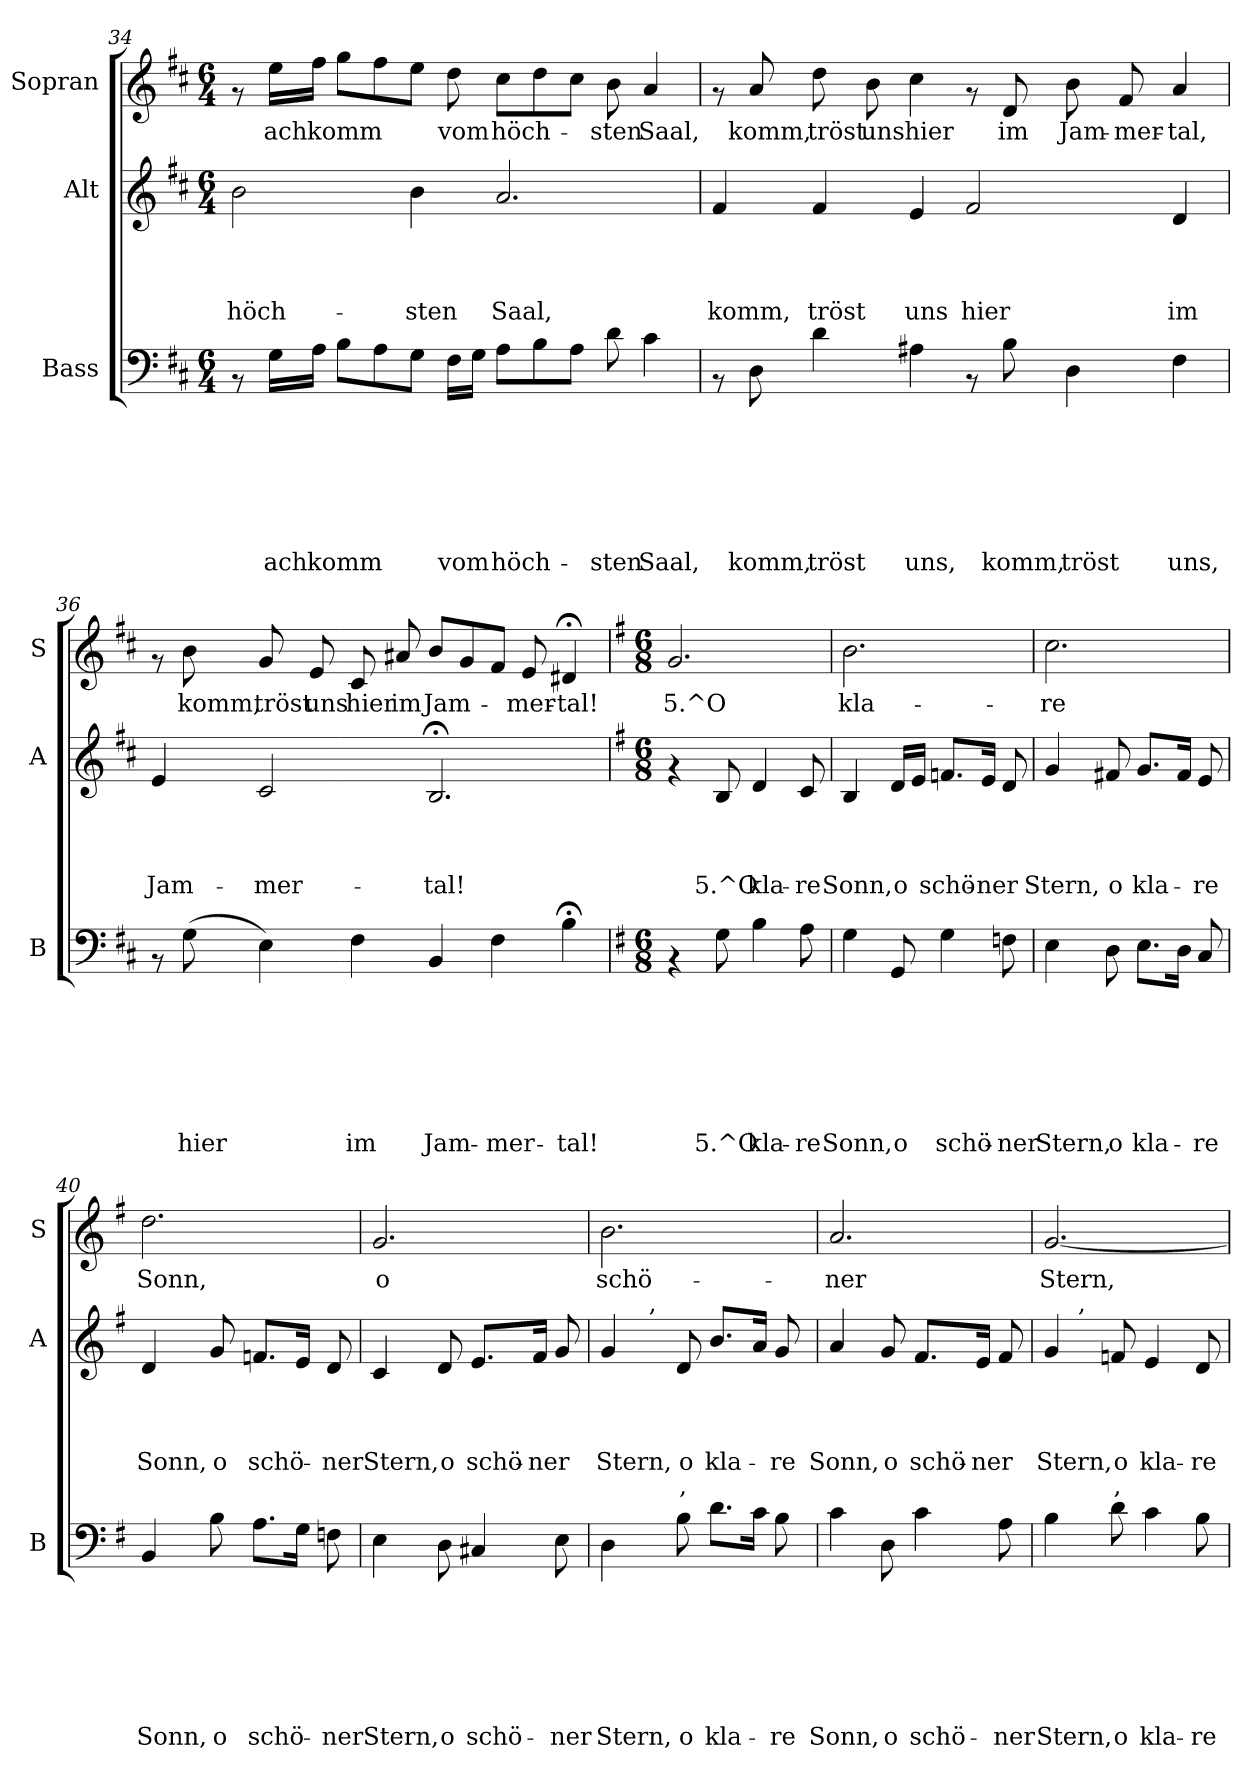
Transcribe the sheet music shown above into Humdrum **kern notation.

**kern	**text	**text	**text	**text	**text	**text	**text	**kern	**text	**text	**text	**text	**text	**kern	**text
*part3	*part3	*part3	*part3	*part3	*part3	*part3	*part3	*part2	*part2	*part2	*part2	*part2	*part2	*part1	*part1
*staff3	*staff3	*staff3	*staff3	*staff3	*staff3	*staff3	*staff3	*staff2	*staff2	*staff2	*staff2	*staff2	*staff2	*staff1	*staff1
*I"Bass	*	*	*	*	*	*	*	*I"Alt	*	*	*	*	*	*I"Sopran	*
*I'B	*	*	*	*	*	*	*	*I'A	*	*	*	*	*	*I'S	*
*clefF4	*	*	*	*	*	*	*	*clefG2	*	*	*	*	*	*clefG2	*
*k[f#c#]	*	*	*	*	*	*	*	*k[f#c#]	*	*	*	*	*	*k[f#c#]	*
*D:	*	*	*	*	*	*	*	*D:	*	*	*	*	*	*D:	*
*M6/4	*	*	*	*	*	*	*	*M6/4	*	*	*	*	*	*M6/4	*
=34	=34	=34	=34	=34	=34	=34	=34	=34	=34	=34	=34	=34	=34	=34	=34
!	!	!	!	!	!	!	!	!	!	!	!	!LO:LY:b:rj	!	!	!
8rAA	.	.	.	.	.	.	.	2b\	.	.	.	höch-	.	8rf	.
!	!	!	!	!	!	!	!LO:LY:b:rj	!	!	!	!	!	!	!	!LO:LY:b:rj
16G\LL	.	.	.	.	.	.	ach	.	.	.	.	.	.	16ee\LL	ach
!	!	!	!	!	!	!	!LO:LY:b:rj	!	!	!	!	!	!	!	!LO:LY:b:rj
16A\JJ	.	.	.	.	.	.	komm	.	.	.	.	.	.	16ff#\JJ	komm
8B\L	.	.	.	.	.	.	.	.	.	.	.	.	.	8gg\L	.
8A\	.	.	.	.	.	.	.	.	.	.	.	.	.	8ff#\	.
!	!	!	!	!	!	!	!	!	!	!	!	!LO:LY:b:rj	!	!	!
8G\J	.	.	.	.	.	.	.	4b\	.	.	.	-sten	.	8ee\J	.
!	!	!	!	!	!	!	!LO:LY:b:rj	!	!	!	!	!	!	!	!LO:LY:b:rj
16F#\LL	.	.	.	.	.	.	vom	.	.	.	.	.	.	8dd\	vom
16G\JJ	.	.	.	.	.	.	.	.	.	.	.	.	.	.	.
!	!	!	!	!	!	!	!LO:LY:b:rj	!	!	!	!	!LO:LY:b:rj	!	!	!LO:LY:b:rj
8A\L	.	.	.	.	.	.	höch-	2.a/	.	.	.	Saal,	.	8cc#\L	höch-
8B\	.	.	.	.	.	.	.	.	.	.	.	.	.	8dd\	.
8A\J	.	.	.	.	.	.	.	.	.	.	.	.	.	8cc#\J	.
!	!	!	!	!	!	!	!LO:LY:b:rj	!	!	!	!	!	!	!	!LO:LY:b:rj
8d\	.	.	.	.	.	.	-sten	.	.	.	.	.	.	8b\	-sten
!	!	!	!	!	!	!	!LO:LY:b:rj	!	!	!	!	!	!	!	!LO:LY:b:rj
4c#\	.	.	.	.	.	.	Saal,	.	.	.	.	.	.	4a/	Saal,
!!LO:PB:g=z
=35	=35	=35	=35	=35	=35	=35	=35	=35	=35	=35	=35	=35	=35	=35	=35
!	!	!	!	!	!	!	!	!	!	!	!	!LO:LY:b:rj	!	!	!
8rAA	.	.	.	.	.	.	.	4f#/	.	.	.	komm,	.	8rf	.
!	!	!	!	!	!	!	!LO:LY:b:rj	!	!	!	!	!	!	!	!LO:LY:b:rj
8D\	.	.	.	.	.	.	komm,	.	.	.	.	.	.	8a/	komm,
!	!	!	!	!	!	!	!LO:LY:b:rj	!	!	!	!	!LO:LY:b:rj	!	!	!LO:LY:b:rj
4d\	.	.	.	.	.	.	tröst	4f#/	.	.	.	tröst	.	8dd\	tröst
!	!	!	!	!	!	!	!	!	!	!	!	!	!	!	!LO:LY:b:rj
.	.	.	.	.	.	.	.	.	.	.	.	.	.	8b\	uns
!	!	!	!	!	!	!	!LO:LY:b:rj	!	!	!	!	!LO:LY:b:rj	!	!	!LO:LY:b:rj
4A#X\	.	.	.	.	.	.	uns,	4e/	.	.	.	uns	.	4cc#\	hier
!	!	!	!	!	!	!	!	!	!	!	!	!LO:LY:b:rj	!	!	!
8rAA	.	.	.	.	.	.	.	2f#/	.	.	.	hier	.	8rf	.
!	!	!	!	!	!	!	!LO:LY:b:rj	!	!	!	!	!	!	!	!LO:LY:b:rj
8B\	.	.	.	.	.	.	komm,	.	.	.	.	.	.	8d/	im
!	!	!	!	!	!	!	!LO:LY:b:rj	!	!	!	!	!	!	!	!LO:LY:b:rj
4D\	.	.	.	.	.	.	tröst	.	.	.	.	.	.	8b\	Jam-
!	!	!	!	!	!	!	!	!	!	!	!	!	!	!	!LO:LY:b:rj
.	.	.	.	.	.	.	.	.	.	.	.	.	.	8f#/	-mer-
!	!	!	!	!	!	!	!LO:LY:b:rj	!	!	!	!	!LO:LY:b:rj	!	!	!LO:LY:b:rj
4F#\	.	.	.	.	.	.	uns,	4d/	.	.	.	im	.	4a/	-tal,
=36	=36	=36	=36	=36	=36	=36	=36	=36	=36	=36	=36	=36	=36	=36	=36
!	!	!	!	!	!	!	!	!	!	!	!	!LO:LY:b:rj	!	!	!
8rAA	.	.	.	.	.	.	.	4e/	.	.	.	Jam-	.	8rf	.
!	!	!	!	!	!	!	!LO:LY:b:rj	!	!	!	!	!	!	!	!LO:LY:b:rj
(>8G\	.	.	.	.	.	.	hier	.	.	.	.	.	.	8b\	komm,
!	!	!	!	!	!	!	!	!	!	!	!	!LO:LY:b:rj	!	!	!LO:LY:b:rj
4E\)	.	.	.	.	.	.	.	2c#/	.	.	.	-mer-	.	8g/	tröst
!	!	!	!	!	!	!	!	!	!	!	!	!	!	!	!LO:LY:b:rj
.	.	.	.	.	.	.	.	.	.	.	.	.	.	8e/	uns
!	!	!	!	!	!	!	!LO:LY:b:rj	!	!	!	!	!	!	!	!LO:LY:b:rj
4F#\	.	.	.	.	.	.	im	.	.	.	.	.	.	8c#/	hier
!	!	!	!	!	!	!	!	!	!	!	!	!	!	!	!LO:LY:b:rj
.	.	.	.	.	.	.	.	.	.	.	.	.	.	8a#X/	im
!	!	!	!	!	!	!	!LO:LY:b:rj	!	!	!	!	!LO:LY:b:rj	!	!	!LO:LY:b:rj
4BB/	.	.	.	.	.	.	Jam-	2.B;/	.	.	.	-tal!	.	8b/L	Jam-
.	.	.	.	.	.	.	.	.	.	.	.	.	.	8g/	.
!	!	!	!	!	!	!	!LO:LY:b:rj	!	!	!	!	!	!	!	!
4F#\	.	.	.	.	.	.	-mer-	.	.	.	.	.	.	8f#/J	.
!	!	!	!	!	!	!	!	!	!	!	!	!	!	!	!LO:LY:b:rj
.	.	.	.	.	.	.	.	.	.	.	.	.	.	8e/	-mer-
!	!	!	!	!	!	!	!LO:LY:b:rj	!	!	!	!	!	!	!	!LO:LY:b:rj
4B;<\	.	.	.	.	.	.	-tal!	.	.	.	.	.	.	4d#X;/	-tal!
!!LO:PB:g=z
=37!	=37!	=37!	=37!	=37!	=37!	=37!	=37!	=37!	=37!	=37!	=37!	=37!	=37!	=37!	=37!
*k[f#]	*	*	*	*	*	*	*	*k[f#]	*	*	*	*	*	*k[f#]	*
*G:	*	*	*	*	*	*	*	*G:	*	*	*	*	*	*G:	*
*M6/8	*	*	*	*	*	*	*	*M6/8	*	*	*	*	*	*M6/8	*
!	!	!	!	!	!	!	!	!	!	!	!	!	!	!	!LO:LY:b:rj
4rAA	.	.	.	.	.	.	.	4rf	.	.	.	.	.	2.g/	5.^O
!	!	!	!	!	!	!	!LO:LY:b:rj	!	!	!	!	!LO:LY:b:rj	!	!	!
8G\	.	.	.	.	.	.	5.^O	8B/	.	.	.	5.^O	.	.	.
!	!	!	!	!	!	!	!LO:LY:b:rj	!	!	!	!	!LO:LY:b:rj	!	!	!
4B\	.	.	.	.	.	.	kla-	4d/	.	.	.	kla-	.	.	.
!	!	!	!	!	!	!	!LO:LY:b:rj	!	!	!	!	!LO:LY:b:rj	!	!	!
8A\	.	.	.	.	.	.	-re	8c/	.	.	.	-re	.	.	.
=38	=38	=38	=38	=38	=38	=38	=38	=38	=38	=38	=38	=38	=38	=38	=38
!	!	!	!	!	!	!	!LO:LY:b:rj	!	!	!	!	!LO:LY:b:rj	!	!	!LO:LY:b:rj
4G\	.	.	.	.	.	.	Sonn,	4B/	.	.	.	Sonn,	.	2.b\	kla-
!	!	!	!	!	!	!	!LO:LY:b:rj	!	!	!	!	!LO:LY:b:rj	!	!	!
8GG/	.	.	.	.	.	.	o	16d/LL	.	.	.	o	.	.	.
.	.	.	.	.	.	.	.	16e/JJ	.	.	.	.	.	.	.
!	!	!	!	!	!	!	!LO:LY:b:rj	!	!	!	!	!LO:LY:b:rj	!	!	!
4G\	.	.	.	.	.	.	schö-	8.fn/L	.	.	.	schö-	.	.	.
!	!	!	!	!	!	!	!	!	!	!	!	!LO:LY:b:rj	!	!	!
.	.	.	.	.	.	.	.	16e/Jk	.	.	.	-ner	.	.	.
!	!	!	!	!	!	!	!LO:LY:b:rj	!	!	!	!	!	!	!	!
8Fn\	.	.	.	.	.	.	-ner	8d/	.	.	.	.	.	.	.
=39	=39	=39	=39	=39	=39	=39	=39	=39	=39	=39	=39	=39	=39	=39	=39
!	!	!	!	!	!	!	!LO:LY:b:rj	!	!	!	!	!LO:LY:b:rj	!	!	!LO:LY:b:rj
4E\	.	.	.	.	.	.	Stern,	4g/	.	.	.	Stern,	.	2.cc\	-re
!	!	!	!	!	!	!	!LO:LY:b:rj	!	!	!	!	!LO:LY:b:rj	!	!	!
8D\	.	.	.	.	.	.	o	8f#X/	.	.	.	o	.	.	.
!	!	!	!	!	!	!	!LO:LY:b:rj	!	!	!	!	!LO:LY:b:rj	!	!	!
8.E\L	.	.	.	.	.	.	kla-	8.g/L	.	.	.	kla-	.	.	.
16D\Jk	.	.	.	.	.	.	.	16f#/Jk	.	.	.	.	.	.	.
!	!	!	!	!	!	!	!LO:LY:b:rj	!	!	!	!	!LO:LY:b:rj	!	!	!
8C/	.	.	.	.	.	.	-re	8e/	.	.	.	-re	.	.	.
=40	=40	=40	=40	=40	=40	=40	=40	=40	=40	=40	=40	=40	=40	=40	=40
!	!	!	!	!	!	!	!LO:LY:b:rj	!	!	!	!	!LO:LY:b:rj	!	!	!LO:LY:b:rj
4BB/	.	.	.	.	.	.	Sonn,	4d/	.	.	.	Sonn,	.	2.dd\	Sonn,
!	!	!	!	!	!	!	!LO:LY:b:rj	!	!	!	!	!LO:LY:b:rj	!	!	!
8B\	.	.	.	.	.	.	o	8g/	.	.	.	o	.	.	.
!	!	!	!	!	!	!	!LO:LY:b:rj	!	!	!	!	!LO:LY:b:rj	!	!	!
8.A\L	.	.	.	.	.	.	schö-	8.fn/L	.	.	.	schö-	.	.	.
16G\Jk	.	.	.	.	.	.	.	16e/Jk	.	.	.	.	.	.	.
!	!	!	!	!	!	!	!LO:LY:b:rj	!	!	!	!	!LO:LY:b:rj	!	!	!
8Fn\	.	.	.	.	.	.	-ner	8d/	.	.	.	-ner	.	.	.
=41	=41	=41	=41	=41	=41	=41	=41	=41	=41	=41	=41	=41	=41	=41	=41
!	!	!	!	!	!	!	!LO:LY:b:rj	!	!	!	!	!LO:LY:b:rj	!	!	!LO:LY:b:rj
4E\	.	.	.	.	.	.	Stern,	4c/	.	.	.	Stern,	.	2.g/	o
!	!	!	!	!	!	!	!LO:LY:b:rj	!	!	!	!	!LO:LY:b:rj	!	!	!
8D\	.	.	.	.	.	.	o	8d/	.	.	.	o	.	.	.
!	!	!	!	!	!	!	!LO:LY:b:rj	!	!	!	!	!LO:LY:b:rj	!	!	!
4C#X/	.	.	.	.	.	.	schö-	8.e/L	.	.	.	schö-	.	.	.
!	!	!	!	!	!	!	!	!	!	!	!	!LO:LY:b:rj	!	!	!
.	.	.	.	.	.	.	.	16f#/Jk	.	.	.	-ner	.	.	.
!	!	!	!	!	!	!	!LO:LY:b:rj	!	!	!	!	!	!	!	!
8E\	.	.	.	.	.	.	-ner	8g/	.	.	.	.	.	.	.
!!LO:LB:g=z
=42	=42	=42	=42	=42	=42	=42	=42	=42	=42	=42	=42	=42	=42	=42	=42
!	!	!	!	!	!	!	!LO:LY:b:rj	!	!	!	!	!LO:LY:b:rj	!	!	!LO:LY:b:rj
*	*	*	*	*	*	*	*	*^	*	*	*	*	*	*	*
4D\	.	.	.	.	.	.	Stern,	4g/	8ryy	.	.	.	Stern,	.	2.b\	schö-
.	.	.	.	.	.	.	.	.	32ryy	.	.	.	.	.	.	.
!	!	!	!	!	!	!	!	!	!LO:TX:a:t=,	!	!	!	!	!	!	!
.	.	.	.	.	.	.	.	.	2ryy	.	.	.	.	.	.	.
!	!	!	!	!	!	!	!LO:LY:b:rj	!	!	!	!	!	!LO:LY:b:rj	!LO:LY:b:rj	!	!
8B\	.	.	.	.	.	.	o	8d/	.	.	.	.	o	,	.	.
!	!	!	!	!	!	!	!LO:LY:b:rj	!	!	!	!	!	!LO:LY:b:rj	!	!	!
8.d\L	.	.	.	.	.	.	kla-	8.b/L	.	.	.	.	kla-	.	.	.
16c\Jk	.	.	.	.	.	.	.	16a/Jk	.	.	.	.	.	.	.	.
!	!	!	!	!	!	!	!LO:LY:b:rj	!	!	!	!	!	!LO:LY:b:rj	!	!	!
8B\	.	.	.	.	.	.	-re	8g/	.	.	.	.	-re	.	.	.
.	.	.	.	.	.	.	.	.	16.ryy	.	.	.	.	.	.	.
=43	=43	=43	=43	=43	=43	=43	=43	=43	=43	=43	=43	=43	=43	=43	=43	=43
!	!	!	!	!	!	!	!LO:LY:b:rj	!	!	!	!	!	!LO:LY:b:rj	!	!	!LO:LY:b:rj
*	*	*	*	*	*	*	*	*v	*v	*	*	*	*	*	*	*
4c\	.	.	.	.	.	.	Sonn,	4a/	.	.	.	Sonn,	.	2.a/	-ner
!	!	!	!	!	!	!	!LO:LY:b:rj	!	!	!	!	!LO:LY:b:rj	!	!	!
8D\	.	.	.	.	.	.	o	8g/	.	.	.	o	.	.	.
!	!	!	!	!	!	!	!LO:LY:b:rj	!	!	!	!	!LO:LY:b:rj	!	!	!
4c\	.	.	.	.	.	.	schö-	8.f#/L	.	.	.	schö-	.	.	.
!	!	!	!	!	!	!	!	!	!	!	!	!LO:LY:b:rj	!	!	!
.	.	.	.	.	.	.	.	16e/Jk	.	.	.	-ner	.	.	.
!	!	!	!	!	!	!	!LO:LY:b:rj	!	!	!	!	!	!	!	!
8A\	.	.	.	.	.	.	-ner	8f#/	.	.	.	.	.	.	.
=44	=44	=44	=44	=44	=44	=44	=44	=44	=44	=44	=44	=44	=44	=44	=44
!	!	!	!	!	!	!	!LO:LY:b:rj	!	!	!	!	!LO:LY:b:rj	!	!	!LO:LY:b:rj
*	*	*	*	*	*	*	*	*^	*	*	*	*	*	*	*
4B\	.	.	.	.	.	.	Stern,	4g/	8ryy	.	.	.	Stern,	.	[<2.g/	Stern,
!	!	!	!	!	!	!	!	!	!LO:TX:a:t=,	!	!	!	!	!	!	!
.	.	.	.	.	.	.	.	.	2ryy	.	.	.	.	.	.	.
!	!	!	!	!	!	!	!LO:LY:b:rj	!	!	!	!	!	!LO:LY:b:rj	!LO:LY:b:rj	!	!
8d\	.	.	.	.	.	.	o	8fn/	.	.	.	.	o	,	.	.
!	!	!	!	!	!	!	!LO:LY:b:rj	!	!	!	!	!	!LO:LY:b:rj	!	!	!
4c\	.	.	.	.	.	.	kla-	4e/	.	.	.	.	kla-	.	.	.
!	!	!	!	!	!	!	!LO:LY:b:rj	!	!	!	!	!	!LO:LY:b:rj	!	!	!
8B\	.	.	.	.	.	.	-re	8d/	8ryy	.	.	.	-re	.	.	.
*	*	*	*	*	*	*	*	*v	*v	*	*	*	*	*	*	*
=	=	=	=	=	=	=	=	=	=	=	=	=	=	=	=
*-	*-	*-	*-	*-	*-	*-	*-	*-	*-	*-	*-	*-	*-	*-	*-
